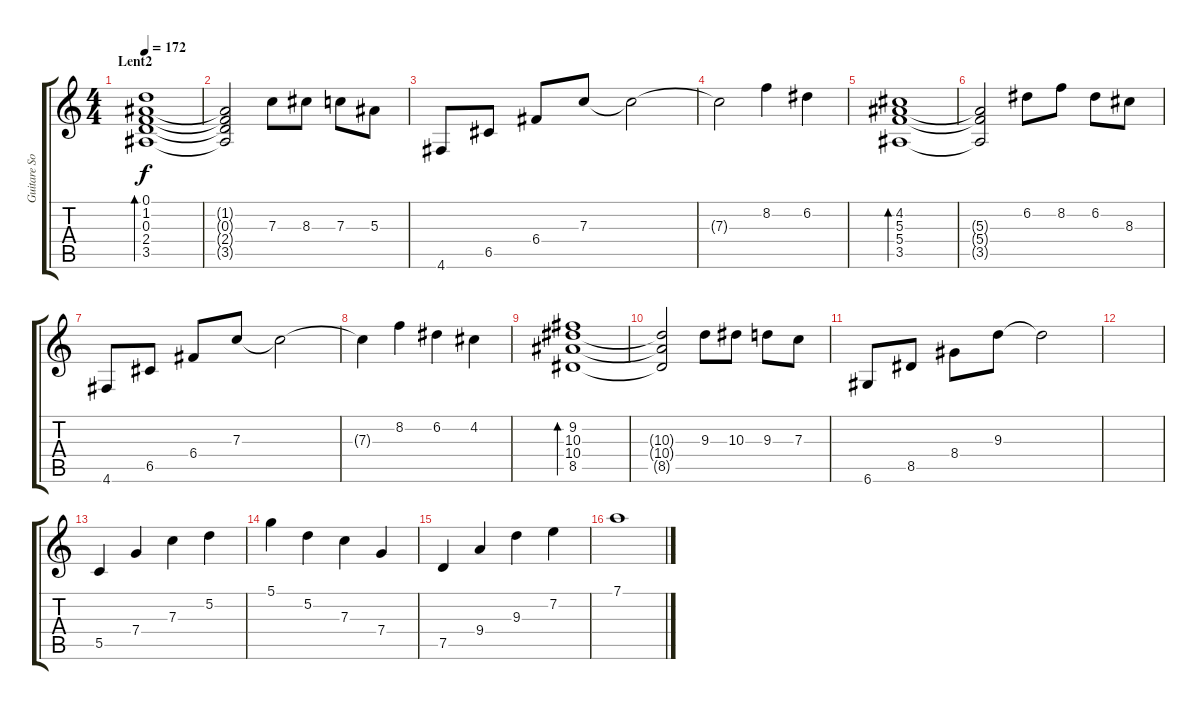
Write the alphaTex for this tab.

\track ("Guitare Solo" "Guitare So") {instrument acousticguitarsteel}
\staff {score tabs}
\tuning (D4 A3 F3 C3 G2 D2) {hide}
\ts (4 4)
\section ("" "Lent2")
\tempo 172
\clef g2
\ks c
(0.1 1.2 0.3 2.4 3.5).1{bd 480 dy f} |
(1.2{t} 0.3{t} 2.4{t} 3.5{t}).2 7.3.8 8.3.8 7.3.8 5.3.8 |
4.6.8 6.5.8 6.4.8 7.3.8 7.3{t}.2 |
7.3{t}.2 8.2.4 6.2.4 |
(4.2 5.3 5.4 3.5).1{bd 480} |
(5.3{t} 5.4{t} 3.5{t}).2 6.2.8 8.2.8 6.2.8 8.3.8 |
4.6.8 6.5.8 6.4.8 7.3.8 7.3{t}.2 |
7.3{t}.4 8.2.4 6.2.4 4.2.4 |
(9.2 10.3 10.4 8.5).1{bd 480} |
(10.3{t} 10.4{t} 8.5{t}).2 9.3.8 10.3.8 9.3.8 7.3.8 |
6.6.8 8.5.8 8.4.8 9.3.8 9.3{t}.2 |
|
5.5.4 7.4.4 7.3.4 5.2.4 |
5.1.4 5.2.4 7.3.4 7.4.4 |
7.5.4 9.4.4 9.3.4 7.2.4 |
7.1.1
